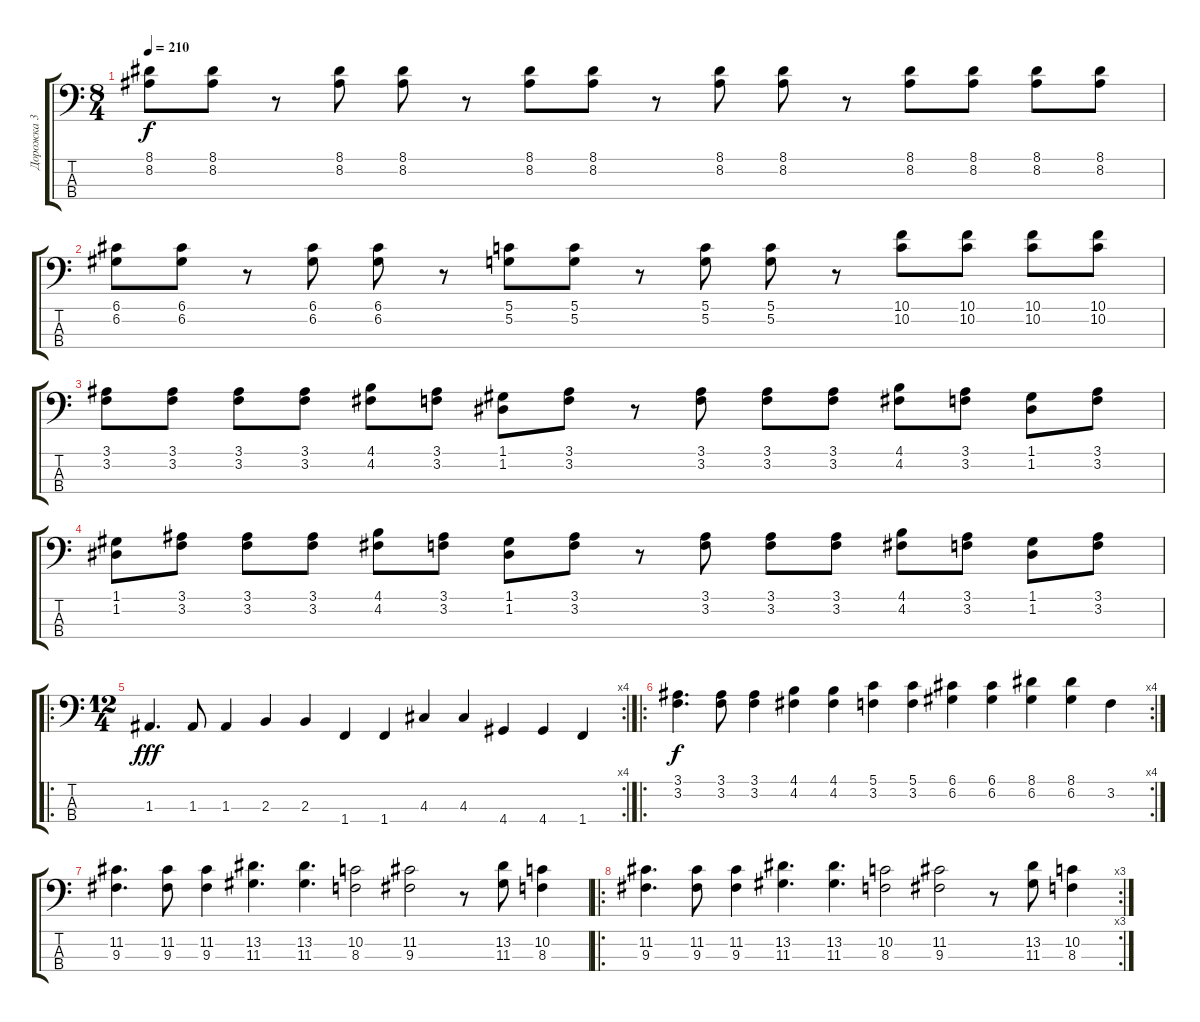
\track ("Дорожка 3" "Дорожка 3") {instrument distortionguitar}
\staff {score tabs}
\tuning (G2 D2 A1 E1) {hide}
\ts (8 4)
\tempo 210
\clef f4
\ks c
(8.1 8.2).8{dy f} (8.1 8.2).8 r.8 (8.1 8.2).8 (8.1 8.2).8 r.8 (8.1 8.2).8 (8.1 8.2).8 r.8 (8.1 8.2).8 (8.1 8.2).8 r.8 (8.1 8.2).8 (8.1 8.2).8 (8.1 8.2).8 (8.1 8.2).8 |
(6.1 6.2).8 (6.1 6.2).8 r.8 (6.1 6.2).8 (6.1 6.2).8 r.8 (5.1 5.2).8 (5.1 5.2).8 r.8 (5.1 5.2).8 (5.1 5.2).8 r.8 (10.1 10.2).8 (10.1 10.2).8 (10.1 10.2).8 (10.1 10.2).8 |
(3.1 3.2).8 (3.1 3.2).8 (3.1 3.2).8 (3.1 3.2).8 (4.1 4.2).8 (3.1 3.2).8 (1.1 1.2).8 (3.1 3.2).8 r.8 (3.1 3.2).8 (3.1 3.2).8 (3.1 3.2).8 (4.1 4.2).8 (3.1 3.2).8 (1.1 1.2).8 (3.1 3.2).8 |
(1.1 1.2).8 (3.1 3.2).8 (3.1 3.2).8 (3.1 3.2).8 (4.1 4.2).8 (3.1 3.2).8 (1.1 1.2).8 (3.1 3.2).8 r.8 (3.1 3.2).8 (3.1 3.2).8 (3.1 3.2).8 (4.1 4.2).8 (3.1 3.2).8 (1.1 1.2).8 (3.1 3.2).8 |
\ro
\rc 4
\ts (12 4)
1.3.4{d dy fff} 1.3.8 1.3.4 2.3.4 2.3.4 1.4.4 1.4.4 4.3.4 4.3.4 4.4.4 4.4.4 1.4.4 |
\ro
\rc 4
(3.1 3.2).4{d dy f} (3.1 3.2).8 (3.1 3.2).4 (4.1 4.2).4 (4.1 4.2).4 (5.1 3.2).4 (5.1 3.2).4 (6.1 6.2).4 (6.1 6.2).4 (8.1 6.2).4 (8.1 6.2).4 3.2.4 |
(11.2 9.3).4{d} (11.2 9.3).8 (11.2 9.3).4 (13.2 11.3).4{d} (13.2 11.3).4{d} (10.2 8.3).2 (11.2 9.3).2 r.8 (13.2 11.3).8 (10.2 8.3).4 |
\ro
\rc 3
(11.2 9.3).4{d} (11.2 9.3).8 (11.2 9.3).4 (13.2 11.3).4{d} (13.2 11.3).4{d} (10.2 8.3).2 (11.2 9.3).2 r.8 (13.2 11.3).8 (10.2 8.3).4
